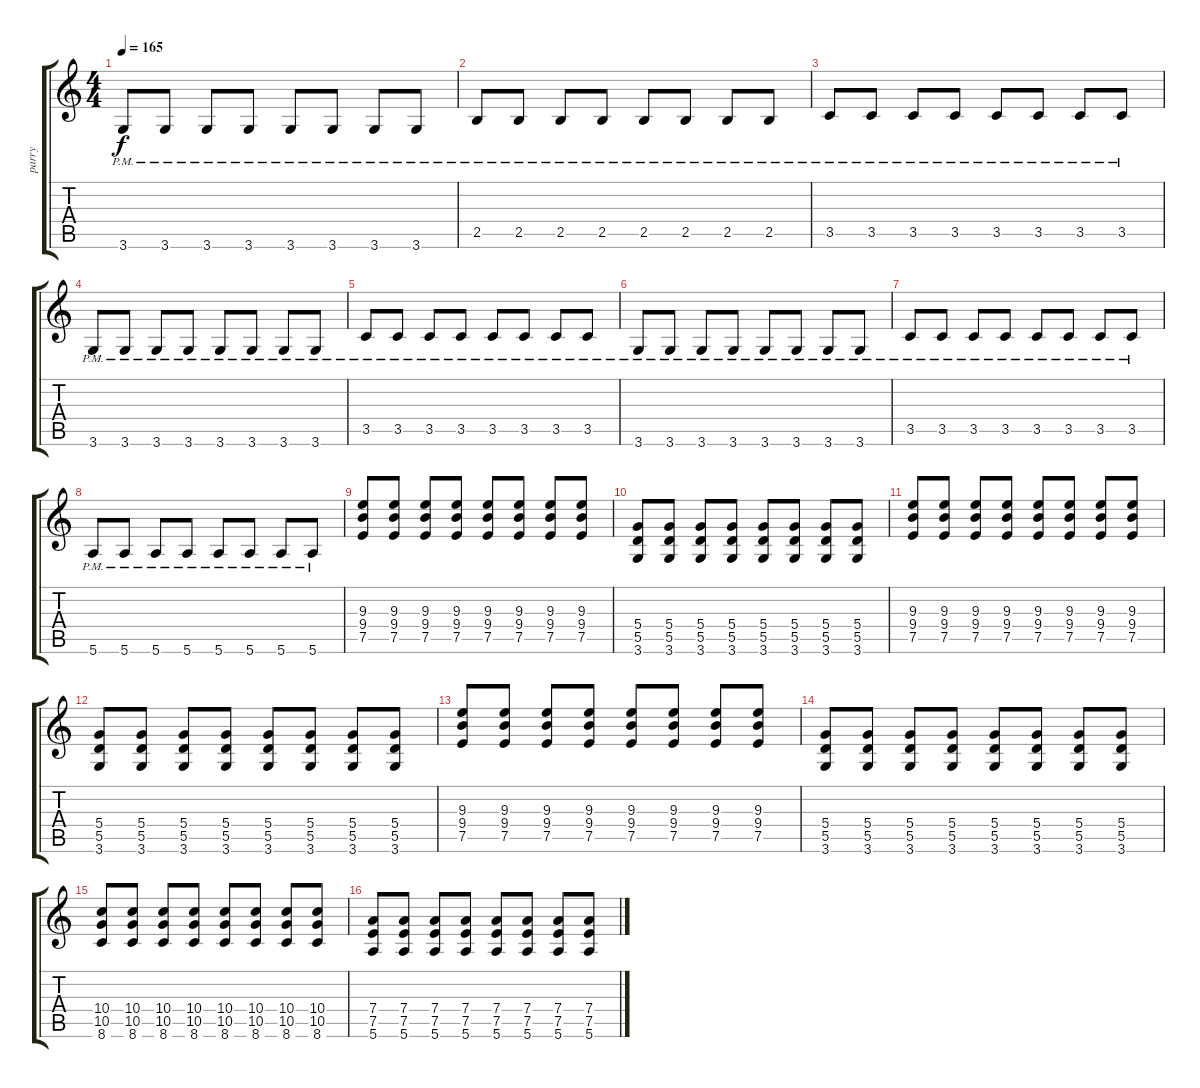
\track ("parry" "parry") {instrument overdrivenguitar}
\staff {score tabs}
\tuning (E4 B3 G3 D3 A2 E2) {hide}
\ts (4 4)
\tempo 165
\clef g2
\ks c
3.6{pm}.8{dy f} 3.6{pm}.8 3.6{pm}.8 3.6{pm}.8 3.6{pm}.8 3.6{pm}.8 3.6{pm}.8 3.6{pm}.8 |
2.5{pm}.8 2.5{pm}.8 2.5{pm}.8 2.5{pm}.8 2.5{pm}.8 2.5{pm}.8 2.5{pm}.8 2.5{pm}.8 |
3.5{pm}.8 3.5{pm}.8 3.5{pm}.8 3.5{pm}.8 3.5{pm}.8 3.5{pm}.8 3.5{pm}.8 3.5{pm}.8 |
3.6{pm}.8 3.6{pm}.8 3.6{pm}.8 3.6{pm}.8 3.6{pm}.8 3.6{pm}.8 3.6{pm}.8 3.6{pm}.8 |
3.5{pm}.8 3.5{pm}.8 3.5{pm}.8 3.5{pm}.8 3.5{pm}.8 3.5{pm}.8 3.5{pm}.8 3.5{pm}.8 |
3.6{pm}.8 3.6{pm}.8 3.6{pm}.8 3.6{pm}.8 3.6{pm}.8 3.6{pm}.8 3.6{pm}.8 3.6{pm}.8 |
3.5{pm}.8 3.5{pm}.8 3.5{pm}.8 3.5{pm}.8 3.5{pm}.8 3.5{pm}.8 3.5{pm}.8 3.5{pm}.8 |
5.6{pm}.8 5.6{pm}.8 5.6{pm}.8 5.6{pm}.8 5.6{pm}.8 5.6{pm}.8 5.6{pm}.8 5.6{pm}.8 |
(9.3 9.4 7.5).8 (9.3 9.4 7.5).8 (9.3 9.4 7.5).8 (9.3 9.4 7.5).8 (9.3 9.4 7.5).8 (9.3 9.4 7.5).8 (9.3 9.4 7.5).8 (9.3 9.4 7.5).8 |
(5.4 5.5 3.6).8 (5.4 5.5 3.6).8 (5.4 5.5 3.6).8 (5.4 5.5 3.6).8 (5.4 5.5 3.6).8 (5.4 5.5 3.6).8 (5.4 5.5 3.6).8 (5.4 5.5 3.6).8 |
(9.3 9.4 7.5).8 (9.3 9.4 7.5).8 (9.3 9.4 7.5).8 (9.3 9.4 7.5).8 (9.3 9.4 7.5).8 (9.3 9.4 7.5).8 (9.3 9.4 7.5).8 (9.3 9.4 7.5).8 |
(5.4 5.5 3.6).8 (5.4 5.5 3.6).8 (5.4 5.5 3.6).8 (5.4 5.5 3.6).8 (5.4 5.5 3.6).8 (5.4 5.5 3.6).8 (5.4 5.5 3.6).8 (5.4 5.5 3.6).8 |
(9.3 9.4 7.5).8 (9.3 9.4 7.5).8 (9.3 9.4 7.5).8 (9.3 9.4 7.5).8 (9.3 9.4 7.5).8 (9.3 9.4 7.5).8 (9.3 9.4 7.5).8 (9.3 9.4 7.5).8 |
(5.4 5.5 3.6).8 (5.4 5.5 3.6).8 (5.4 5.5 3.6).8 (5.4 5.5 3.6).8 (5.4 5.5 3.6).8 (5.4 5.5 3.6).8 (5.4 5.5 3.6).8 (5.4 5.5 3.6).8 |
(10.4 10.5 8.6).8 (10.4 10.5 8.6).8 (10.4 10.5 8.6).8 (10.4 10.5 8.6).8 (10.4 10.5 8.6).8 (10.4 10.5 8.6).8 (10.4 10.5 8.6).8 (10.4 10.5 8.6).8 |
(7.4 7.5 5.6).8 (7.4 7.5 5.6).8 (7.4 7.5 5.6).8 (7.4 7.5 5.6).8 (7.4 7.5 5.6).8 (7.4 7.5 5.6).8 (7.4 7.5 5.6).8 (7.4 7.5 5.6).8
